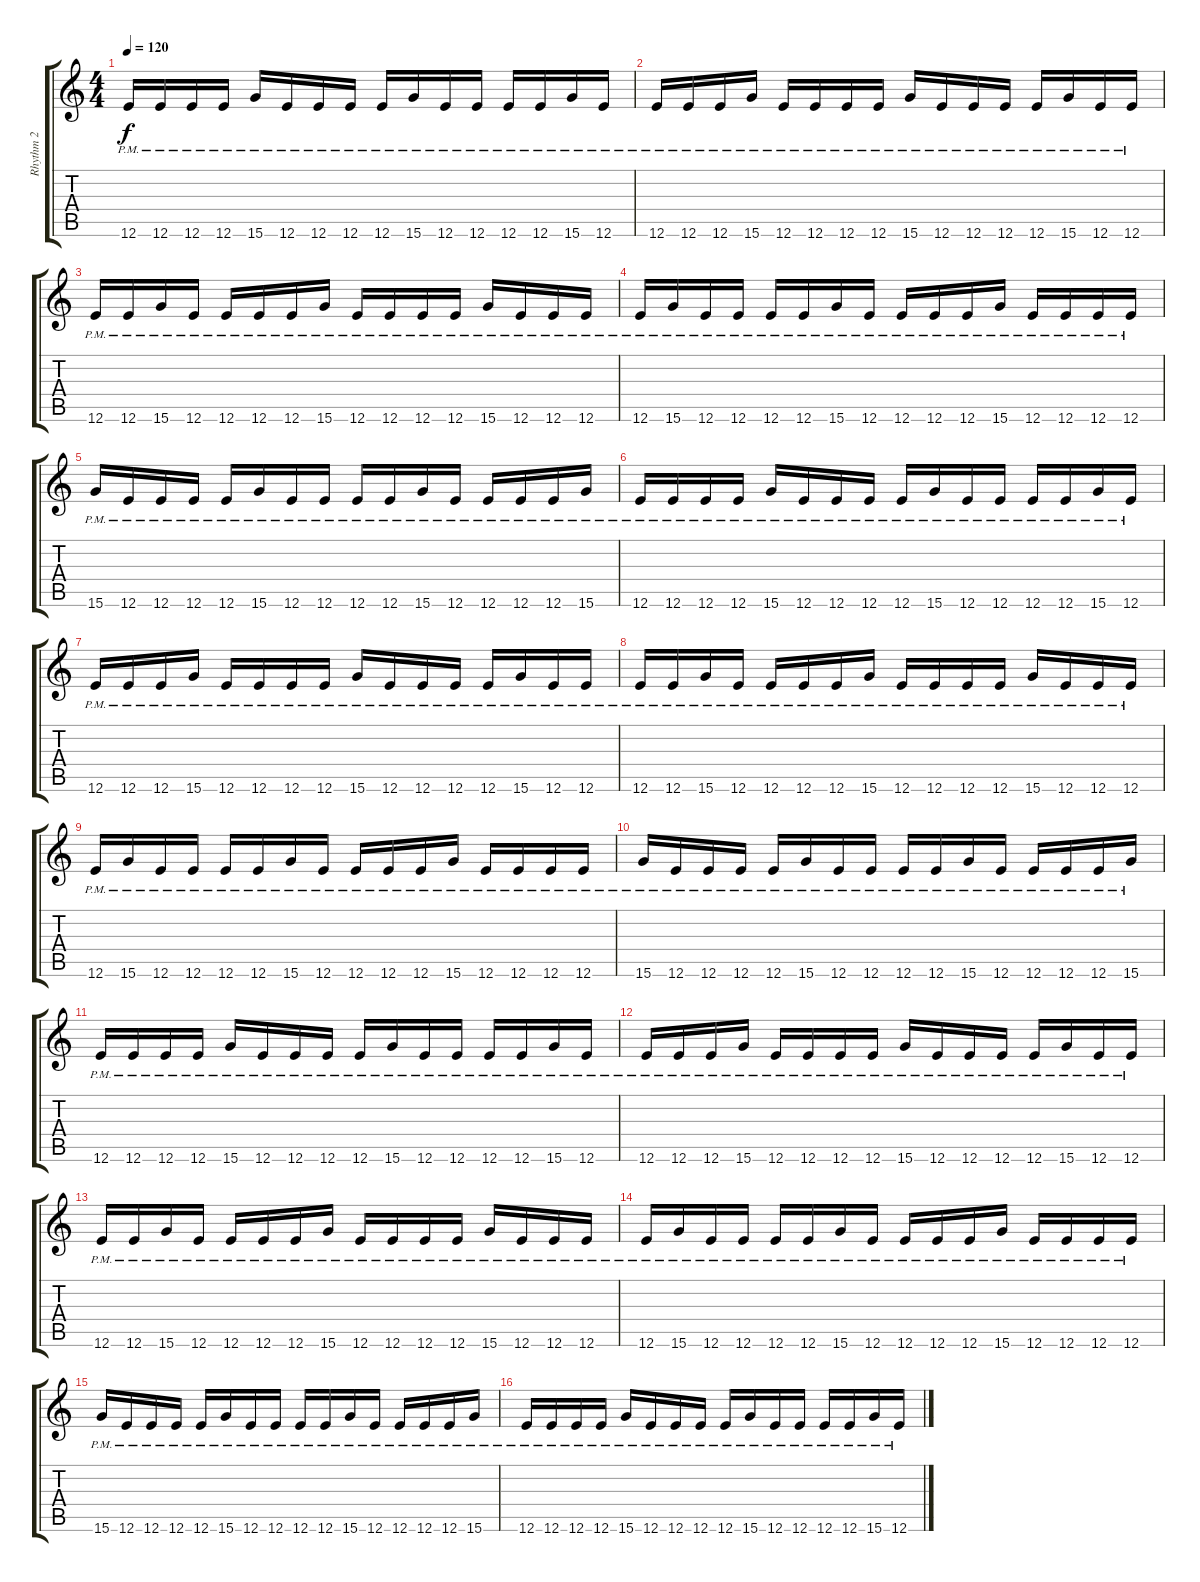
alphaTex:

\track ("Rhythm 2" "Rhythm 2") {instrument distortionguitar}
\staff {score tabs}
\tuning (E4 B3 G3 D3 A2 E2) {hide}
\ts (4 4)
\tempo 120
\clef g2
\ks c
12.6{pm}.16{dy f} 12.6{pm}.16 12.6{pm}.16 12.6{pm}.16 15.6{pm}.16 12.6{pm}.16 12.6{pm}.16 12.6{pm}.16 12.6{pm}.16 15.6{pm}.16 12.6{pm}.16 12.6{pm}.16 12.6{pm}.16 12.6{pm}.16 15.6{pm}.16 12.6{pm}.16 |
12.6{pm}.16 12.6{pm}.16 12.6{pm}.16 15.6{pm}.16 12.6{pm}.16 12.6{pm}.16 12.6{pm}.16 12.6{pm}.16 15.6{pm}.16 12.6{pm}.16 12.6{pm}.16 12.6{pm}.16 12.6{pm}.16 15.6{pm}.16 12.6{pm}.16 12.6{pm}.16 |
12.6{pm}.16 12.6{pm}.16 15.6{pm}.16 12.6{pm}.16 12.6{pm}.16 12.6{pm}.16 12.6{pm}.16 15.6{pm}.16 12.6{pm}.16 12.6{pm}.16 12.6{pm}.16 12.6{pm}.16 15.6{pm}.16 12.6{pm}.16 12.6{pm}.16 12.6{pm}.16 |
12.6{pm}.16 15.6{pm}.16 12.6{pm}.16 12.6{pm}.16 12.6{pm}.16 12.6{pm}.16 15.6{pm}.16 12.6{pm}.16 12.6{pm}.16 12.6{pm}.16 12.6{pm}.16 15.6{pm}.16 12.6{pm}.16 12.6{pm}.16 12.6{pm}.16 12.6{pm}.16 |
15.6{pm}.16 12.6{pm}.16 12.6{pm}.16 12.6{pm}.16 12.6{pm}.16 15.6{pm}.16 12.6{pm}.16 12.6{pm}.16 12.6{pm}.16 12.6{pm}.16 15.6{pm}.16 12.6{pm}.16 12.6{pm}.16 12.6{pm}.16 12.6{pm}.16 15.6{pm}.16 |
12.6{pm}.16 12.6{pm}.16 12.6{pm}.16 12.6{pm}.16 15.6{pm}.16 12.6{pm}.16 12.6{pm}.16 12.6{pm}.16 12.6{pm}.16 15.6{pm}.16 12.6{pm}.16 12.6{pm}.16 12.6{pm}.16 12.6{pm}.16 15.6{pm}.16 12.6{pm}.16 |
12.6{pm}.16 12.6{pm}.16 12.6{pm}.16 15.6{pm}.16 12.6{pm}.16 12.6{pm}.16 12.6{pm}.16 12.6{pm}.16 15.6{pm}.16 12.6{pm}.16 12.6{pm}.16 12.6{pm}.16 12.6{pm}.16 15.6{pm}.16 12.6{pm}.16 12.6{pm}.16 |
12.6{pm}.16 12.6{pm}.16 15.6{pm}.16 12.6{pm}.16 12.6{pm}.16 12.6{pm}.16 12.6{pm}.16 15.6{pm}.16 12.6{pm}.16 12.6{pm}.16 12.6{pm}.16 12.6{pm}.16 15.6{pm}.16 12.6{pm}.16 12.6{pm}.16 12.6{pm}.16 |
12.6{pm}.16 15.6{pm}.16 12.6{pm}.16 12.6{pm}.16 12.6{pm}.16 12.6{pm}.16 15.6{pm}.16 12.6{pm}.16 12.6{pm}.16 12.6{pm}.16 12.6{pm}.16 15.6{pm}.16 12.6{pm}.16 12.6{pm}.16 12.6{pm}.16 12.6{pm}.16 |
15.6{pm}.16 12.6{pm}.16 12.6{pm}.16 12.6{pm}.16 12.6{pm}.16 15.6{pm}.16 12.6{pm}.16 12.6{pm}.16 12.6{pm}.16 12.6{pm}.16 15.6{pm}.16 12.6{pm}.16 12.6{pm}.16 12.6{pm}.16 12.6{pm}.16 15.6{pm}.16 |
12.6{pm}.16 12.6{pm}.16 12.6{pm}.16 12.6{pm}.16 15.6{pm}.16 12.6{pm}.16 12.6{pm}.16 12.6{pm}.16 12.6{pm}.16 15.6{pm}.16 12.6{pm}.16 12.6{pm}.16 12.6{pm}.16 12.6{pm}.16 15.6{pm}.16 12.6{pm}.16 |
12.6{pm}.16 12.6{pm}.16 12.6{pm}.16 15.6{pm}.16 12.6{pm}.16 12.6{pm}.16 12.6{pm}.16 12.6{pm}.16 15.6{pm}.16 12.6{pm}.16 12.6{pm}.16 12.6{pm}.16 12.6{pm}.16 15.6{pm}.16 12.6{pm}.16 12.6{pm}.16 |
12.6{pm}.16 12.6{pm}.16 15.6{pm}.16 12.6{pm}.16 12.6{pm}.16 12.6{pm}.16 12.6{pm}.16 15.6{pm}.16 12.6{pm}.16 12.6{pm}.16 12.6{pm}.16 12.6{pm}.16 15.6{pm}.16 12.6{pm}.16 12.6{pm}.16 12.6{pm}.16 |
12.6{pm}.16 15.6{pm}.16 12.6{pm}.16 12.6{pm}.16 12.6{pm}.16 12.6{pm}.16 15.6{pm}.16 12.6{pm}.16 12.6{pm}.16 12.6{pm}.16 12.6{pm}.16 15.6{pm}.16 12.6{pm}.16 12.6{pm}.16 12.6{pm}.16 12.6{pm}.16 |
15.6{pm}.16 12.6{pm}.16 12.6{pm}.16 12.6{pm}.16 12.6{pm}.16 15.6{pm}.16 12.6{pm}.16 12.6{pm}.16 12.6{pm}.16 12.6{pm}.16 15.6{pm}.16 12.6{pm}.16 12.6{pm}.16 12.6{pm}.16 12.6{pm}.16 15.6{pm}.16 |
12.6{pm}.16 12.6{pm}.16 12.6{pm}.16 12.6{pm}.16 15.6{pm}.16 12.6{pm}.16 12.6{pm}.16 12.6{pm}.16 12.6{pm}.16 15.6{pm}.16 12.6{pm}.16 12.6{pm}.16 12.6{pm}.16 12.6{pm}.16 15.6{pm}.16 12.6{pm}.16
